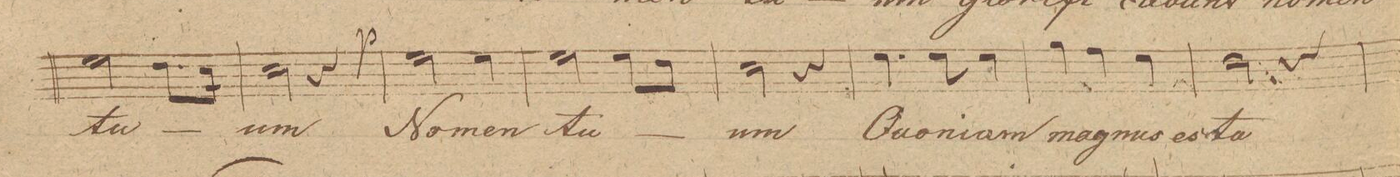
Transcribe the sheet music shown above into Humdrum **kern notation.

**kern	**text	**dynam
*I"Basso 1mo	*	*
*clefF4	*	*
*k[b-]	*	*
*M3/4	*	*
2G\	tu-	.
8.F\L	.	.
16E\Jk	.	.
=23	=23	=23
2E\	-um	.
4r	.	.
=24	=24	=24
2G\	No-	p
4G\	-men	.
=25	=25	=25
2G\	tu-	.
8G\L	.	.
8F\J	.	.
=26	=26	=26
2E\	-um	.
4r	.	.
=27	=27	=27
4.G\	Quo-	.
8G\	-ni-	.
4G\	-am	.
=28	=28	=28
4B-\	ma-	.
4A\	-gnus	.
4G\	es	.
=29	=29	=29
2F\	tu	.
4r	.	.
=30	=30	=30
*-	*-	*-
